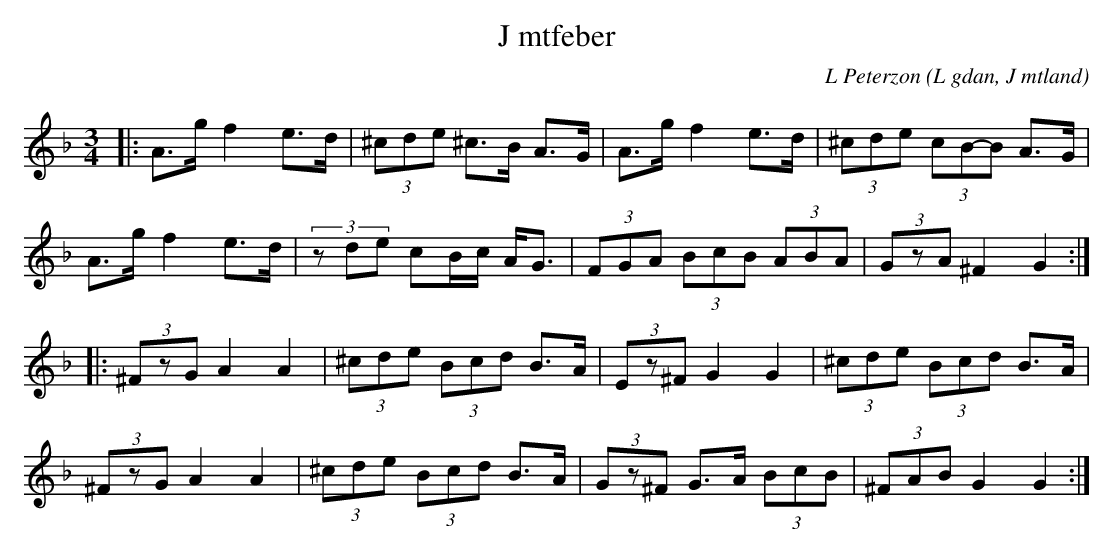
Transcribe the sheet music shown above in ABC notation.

X:1
T:J mtfeber
C: L Peterzon
O:L gdan, J mtland
M:3/4
L:1/8
K:Dm
|: A>g f2 e>d|(3^cde ^c>B A>G|A>g f2 e>d|(3^cde (3cB-B A>G|
A>g f2 e>d|(3zde cB/c/ A<G|(3FGA (3BcB (3ABA|(3GzA ^F2 G2:|
|:(3^FzG A2 A2|(3^cde (3Bcd B>A|(3Ez^F G2 G2|(3^cde (3Bcd B>A|
(3^FzG A2 A2|(3^cde (3Bcd B>A| (3Gz^F G>A (3BcB|(3^FAB G2 G2:|
